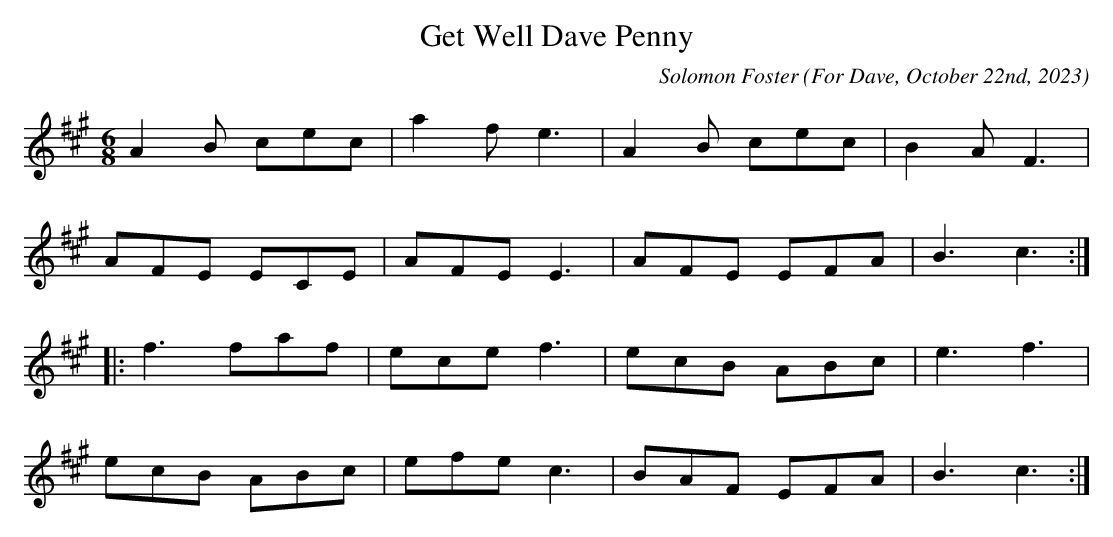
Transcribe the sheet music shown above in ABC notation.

X:1
T:Get Well Dave Penny
O:For Dave, October 22nd, 2023
C:Solomon Foster
M:6/8
L:1/8
K:A
A2B cec | a2f e3 | A2B cec|B2A F3|
AFE ECE | AFE E3 | AFE EFA | B3 c3 ::
f3 faf | ece f3 | ecB ABc | e3 f3 |
ecB ABc | efe c3 | BAF EFA | B3 c3 :|
